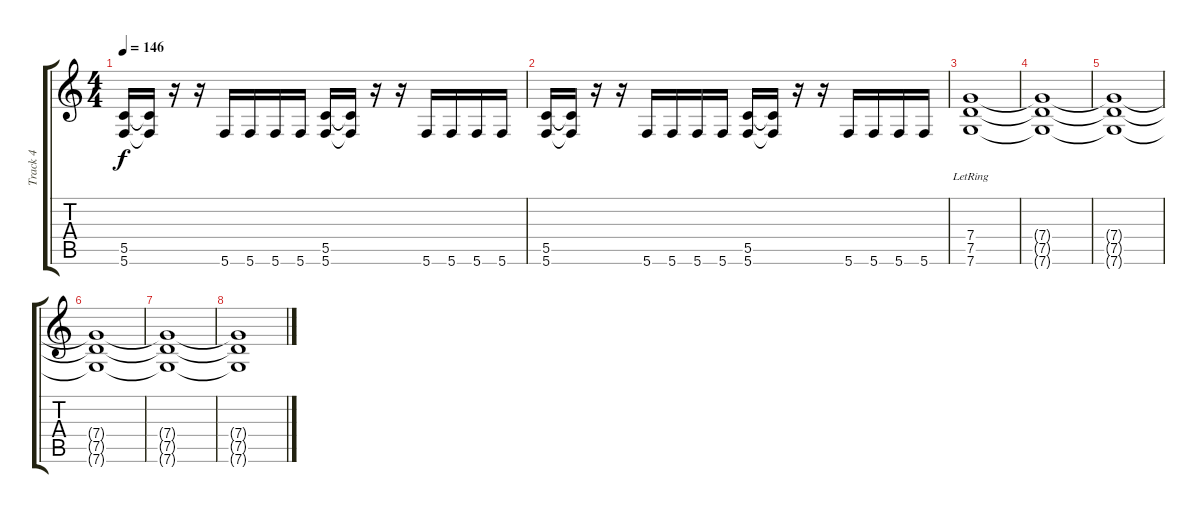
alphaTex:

\track ("Track 4" "Track 4") {instrument distortionguitar}
\staff {score tabs}
\tuning (D4 A3 F3 C3 G2 C2) {hide}
\ts (4 4)
\tempo 146
\clef g2
\ks c
(5.5 5.6).16{dy f} (5.5{t} 5.6{t}).16 r.16 r.16 5.6.16 5.6.16 5.6.16 5.6.16 (5.5 5.6).16 (5.5{t} 5.6{t}).16 r.16 r.16 5.6.16 5.6.16 5.6.16 5.6.16 |
(5.5 5.6).16 (5.5{t} 5.6{t}).16 r.16 r.16 5.6.16 5.6.16 5.6.16 5.6.16 (5.5 5.6).16 (5.5{t} 5.6{t}).16 r.16 r.16 5.6.16 5.6.16 5.6.16 5.6.16 |
(7.4{lr} 7.5{lr} 7.6{lr}).1 |
(7.4{t} 7.5{t} 7.6{t}).1 |
(7.4{t} 7.5{t} 7.6{t}).1{volume 0} |
(7.4{t} 7.5{t} 7.6{t}).1 |
(7.4{t} 7.5{t} 7.6{t}).1 |
(7.4{t} 7.5{t} 7.6{t}).1
